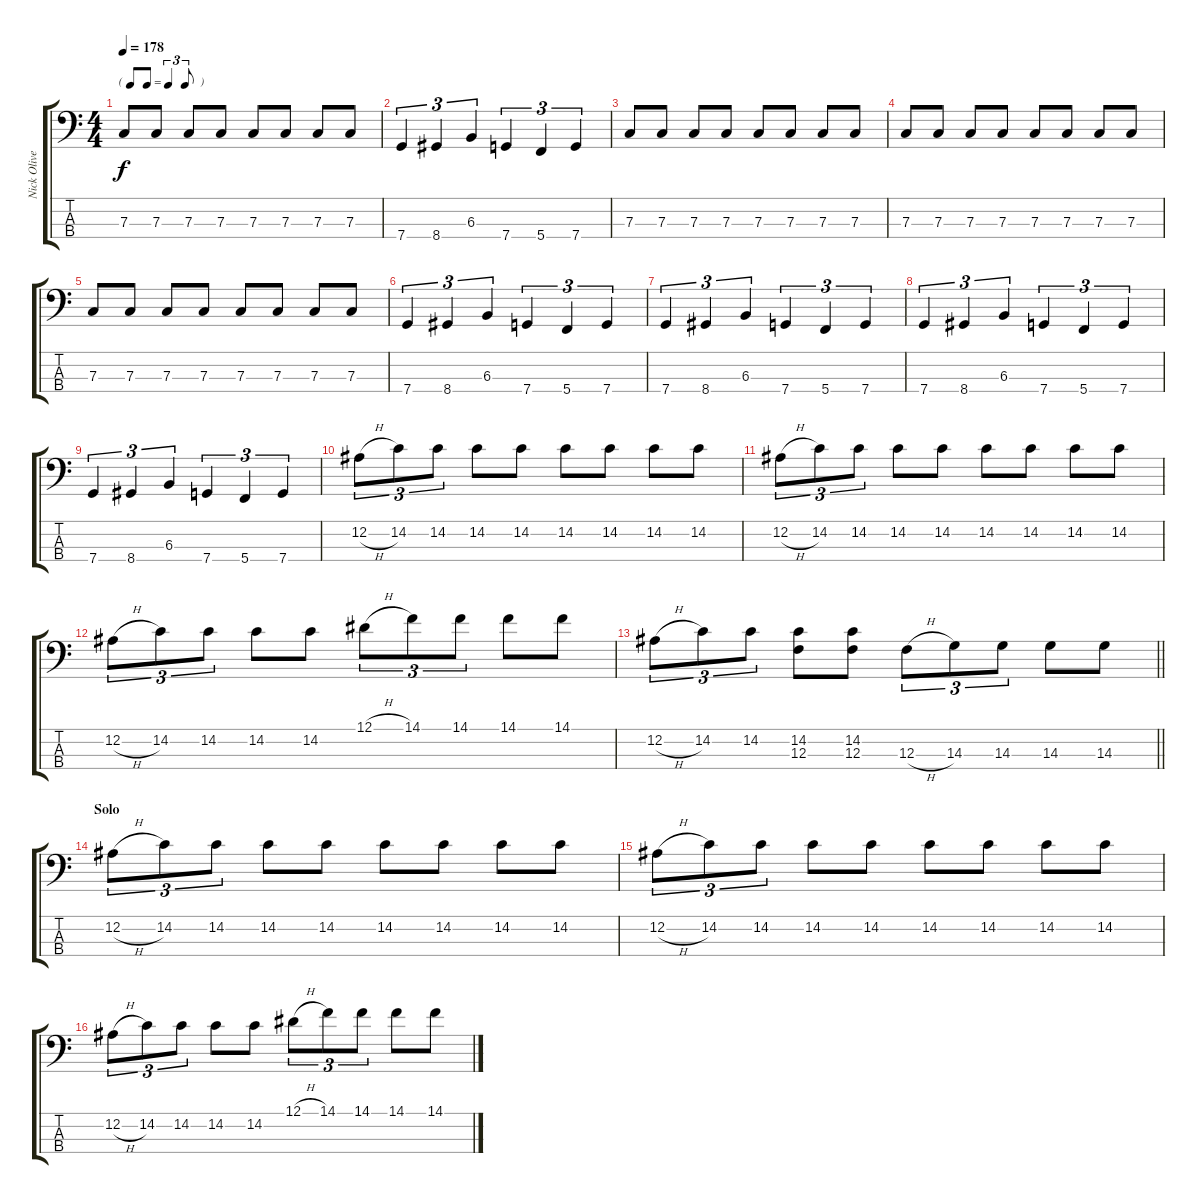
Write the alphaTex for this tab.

\track ("Nick Oliveri" "Nick Olive") {instrument electricbasspick}
\staff {score tabs}
\tuning (Eb2 Bb1 F1 C1) {hide}
\ts (4 4)
\tf triplet8th
\tempo 178
\clef f4
\ks c
7.3.8{dy f} 7.3.8 7.3.8 7.3.8 7.3.8 7.3.8 7.3.8 7.3.8 |
7.4.4{tu (3 2)} 8.4.4{tu (3 2)} 6.3.4{tu (3 2)} 7.4.4{tu (3 2)} 5.4.4{tu (3 2)} 7.4.4{tu (3 2)} |
7.3.8 7.3.8 7.3.8 7.3.8 7.3.8 7.3.8 7.3.8 7.3.8 |
7.3.8 7.3.8 7.3.8 7.3.8 7.3.8 7.3.8 7.3.8 7.3.8 |
7.3.8 7.3.8 7.3.8 7.3.8 7.3.8 7.3.8 7.3.8 7.3.8 |
7.4.4{tu (3 2)} 8.4.4{tu (3 2)} 6.3.4{tu (3 2)} 7.4.4{tu (3 2)} 5.4.4{tu (3 2)} 7.4.4{tu (3 2)} |
7.4.4{tu (3 2)} 8.4.4{tu (3 2)} 6.3.4{tu (3 2)} 7.4.4{tu (3 2)} 5.4.4{tu (3 2)} 7.4.4{tu (3 2)} |
7.4.4{tu (3 2)} 8.4.4{tu (3 2)} 6.3.4{tu (3 2)} 7.4.4{tu (3 2)} 5.4.4{tu (3 2)} 7.4.4{tu (3 2)} |
7.4.4{tu (3 2)} 8.4.4{tu (3 2)} 6.3.4{tu (3 2)} 7.4.4{tu (3 2)} 5.4.4{tu (3 2)} 7.4.4{tu (3 2)} |
12.2{h}.8{tu (3 2)} 14.2.8{tu (3 2)} 14.2.8{tu (3 2)} 14.2.8 14.2.8 14.2.8 14.2.8 14.2.8 14.2.8 |
12.2{h}.8{tu (3 2)} 14.2.8{tu (3 2)} 14.2.8{tu (3 2)} 14.2.8 14.2.8 14.2.8 14.2.8 14.2.8 14.2.8 |
12.2{h}.8{tu (3 2)} 14.2.8{tu (3 2)} 14.2.8{tu (3 2)} 14.2.8 14.2.8 12.1{h}.8{tu (3 2)} 14.1.8{tu (3 2)} 14.1.8{tu (3 2)} 14.1.8 14.1.8 |
\barLineRight lightlight
12.2{h}.8{tu (3 2)} 14.2.8{tu (3 2)} 14.2.8{tu (3 2)} (14.2 12.3).8 (14.2 12.3).8 12.3{h}.8{tu (3 2)} 14.3.8{tu (3 2)} 14.3.8{tu (3 2)} 14.3.8 14.3.8 |
\section ("" "Solo")
12.2{h}.8{tu (3 2)} 14.2.8{tu (3 2)} 14.2.8{tu (3 2)} 14.2.8 14.2.8 14.2.8 14.2.8 14.2.8 14.2.8 |
12.2{h}.8{tu (3 2)} 14.2.8{tu (3 2)} 14.2.8{tu (3 2)} 14.2.8 14.2.8 14.2.8 14.2.8 14.2.8 14.2.8 |
12.2{h}.8{tu (3 2)} 14.2.8{tu (3 2)} 14.2.8{tu (3 2)} 14.2.8 14.2.8 12.1{h}.8{tu (3 2)} 14.1.8{tu (3 2)} 14.1.8{tu (3 2)} 14.1.8 14.1.8
